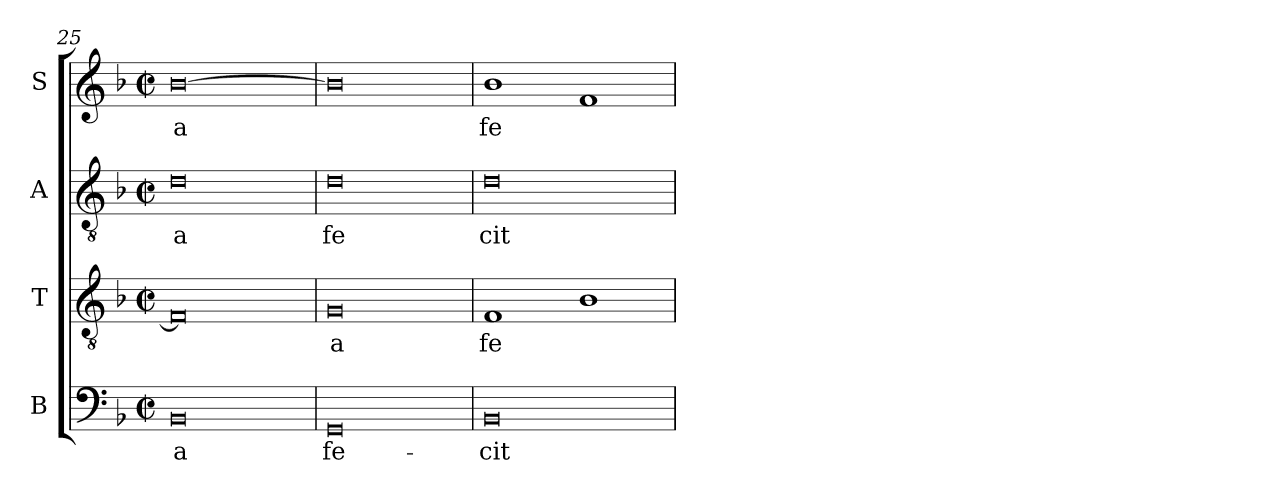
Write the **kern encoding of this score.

**kern	**text	**kern	**text	**kern	**text	**kern	**text
*part4	*part4	*part3	*part3	*part2	*part2	*part1	*part1
*staff4	*staff4	*staff3	*staff3	*staff2	*staff2	*staff1	*staff1
*I"B	*	*I"T	*	*I"A	*	*I"S	*
*I'B	*	*I'T	*	*I'A	*	*I'S	*
*clefF4	*	*clefGv2	*	*clefGv2	*	*clefG2	*
*k[b-]	*	*k[b-]	*	*k[b-]	*	*k[b-]	*
*F:	*	*F:	*	*F:	*	*F:	*
*M2/2	*	*M2/2	*	*M2/2	*	*M2/2	*
*met(c|)	*	*met(c|)	*	*met(c|)	*	*met(c|)	*
=25	=25	=25	=25	=25	=25	=25	=25
!	!LO:LY:b:cj	!	!LO:LY:b:cj	!	!LO:LY:b:cj	!	!LO:LY:b:cj
0BB-	-a	0F]	.	0d	a	[>0b-	-a
=26	=26	=26	=26	=26	=26	=26	=26
!	!LO:LY:b:cj	!	!LO:LY:b:cj	!	!LO:LY:b:cj	!	!LO:LY:b:cj
0GG	fe-	0G	a	0d	fe	0b-]	.
=27	=27	=27	=27	=27	=27	=27	=27
!	!LO:LY:b:cj	!	!LO:LY:b:cj	!	!LO:LY:b:cj	!	!LO:LY:b:cj
0BB-	-cit	1F	fe	0d	cit	1b-	fe-
!	!	!	!LO:LY:b:cj	!	!	!	!LO:LY:b:cj
.	.	1B-	.	.	.	1f	--
=	=	=	=	=	=	=	=
*-	*-	*-	*-	*-	*-	*-	*-
